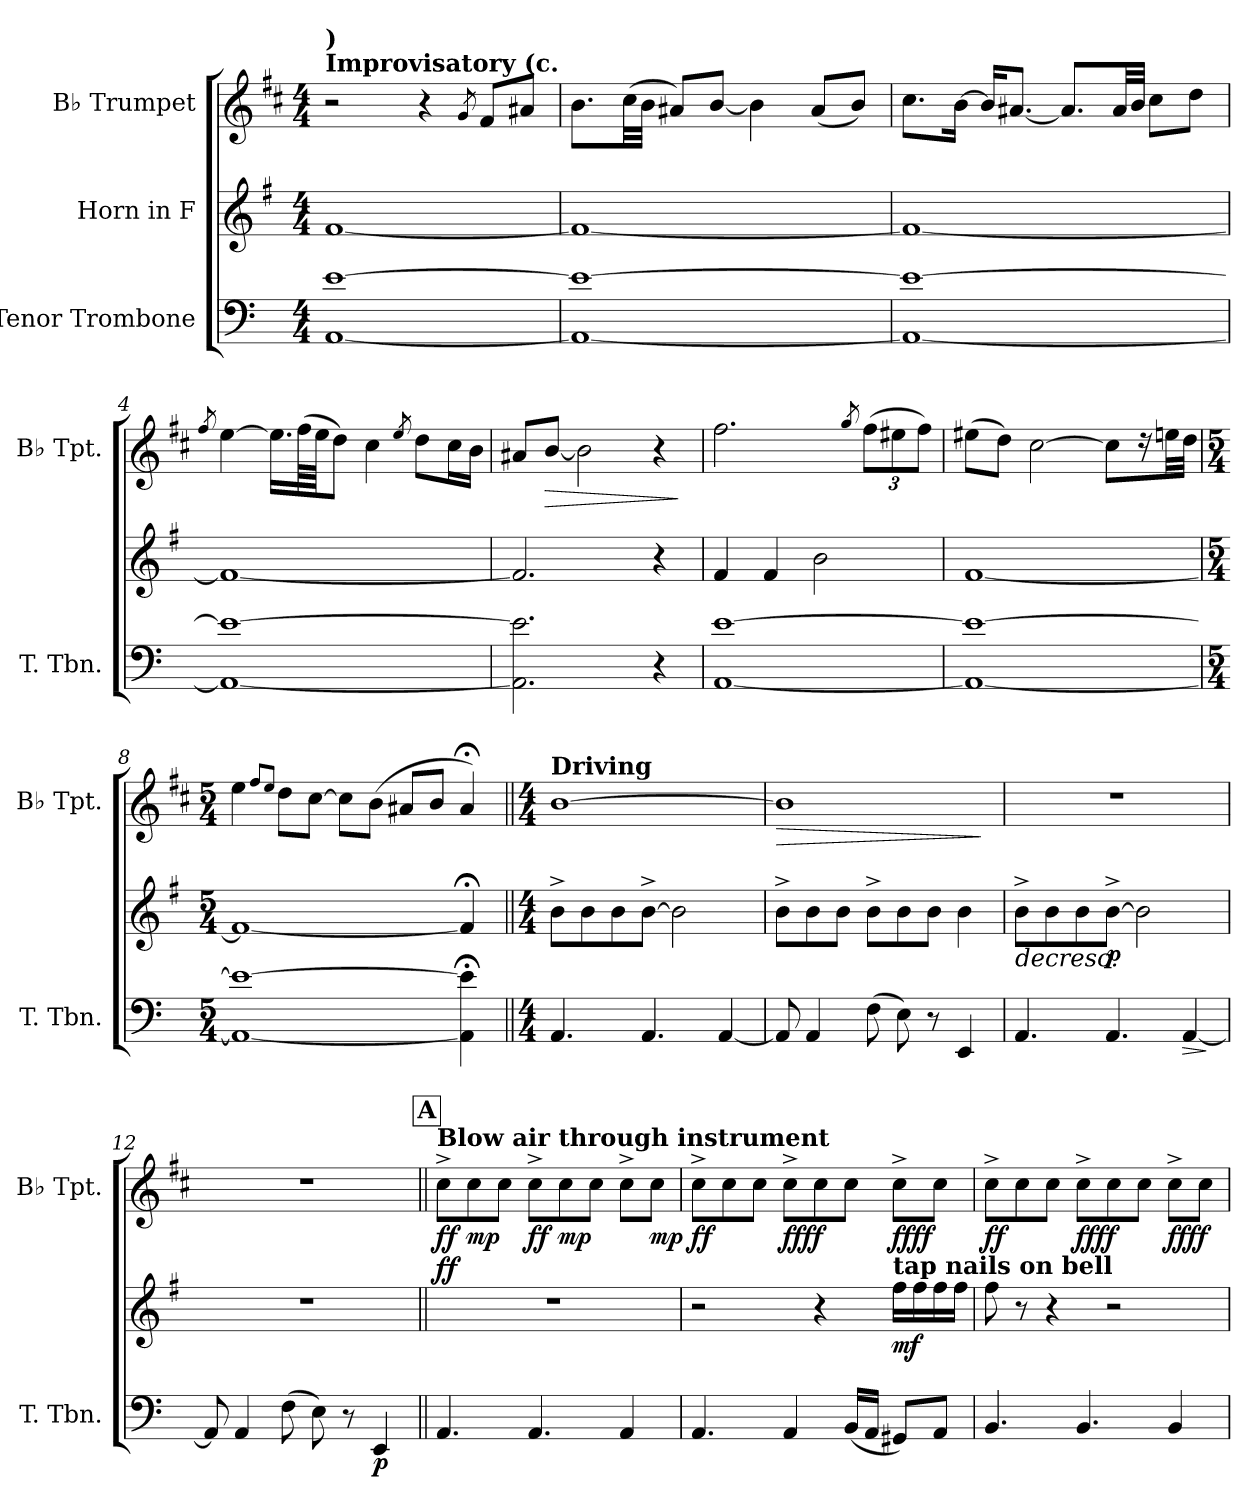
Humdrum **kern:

**kern	**dynam	**kern	**dynam	**kern	**dynam
*part3	*part3	*part2	*part2	*part1	*part1
*staff3	*staff3	*staff2	*staff2	*staff1	*staff1
*I"Tenor Trombone	*	*I"Horn in F	*	*I"B♭ Trumpet	*
*I'T. Tbn.	*	*	*	*I'B♭ Tpt.	*
*clefF4	*	*clefG2	*	*clefG2	*
*	*	*ITrd4c7	*	*ITrd1c2	*
*k[]	*	*k[]	*	*k[]	*
*M4/4	*	*M4/4	*	*M4/4	*
*MM60	*	*MM60	*	*MM60	*
=1	=1	=1	=1	=1	=1
!	!	!	!	!LO:TX:a:B:t=Improvisatory (c.	!
!	!	!	!	!LO:TX:a:B:t=)	!
[1AA [1e	.	[1B	.	2r	.
.	.	.	.	4r	.
.	.	.	.	8qf/	.
.	.	.	.	8e/L	.
.	.	.	.	8g#X/J	.
=2	=2	=2	=2	=2	=2
1AA_ 1e_	.	1B_	.	8.a\L	.
.	.	.	.	(32b\LL	.
.	.	.	.	32a\JJJ	.
.	.	.	.	8g#X/L)	.
.	.	.	.	[8a/J	.
.	.	.	.	4a\]	.
.	.	.	.	(8g#/L	.
.	.	.	.	8a/J)	.
=3	=3	=3	=3	=3	=3
1AA_ 1e_	.	1B_	.	8.b\L	.
.	.	.	.	[16a\Jk	.
.	.	.	.	16a/KL]	.
.	.	.	.	[8.g#X/J	.
.	.	.	.	8.g#/L]	.
.	.	.	.	32g#/LL	.
.	.	.	.	32a/JJJ	.
.	.	.	.	8b\L	.
.	.	.	.	8cc\J	.
!!LO:LB:g=z
=4	=4	=4	=4	=4	=4
.	.	.	.	8qee/	.
1AA_ 1e_	.	1B_	.	[4dd\	.
.	.	.	.	16.dd\LL]	.
.	.	.	.	(64ee\LL	.
.	.	.	.	64dd\JJJ	.
.	.	.	.	8cc\J)	.
.	.	.	.	4b\	.
.	.	.	.	8qdd/	.
.	.	.	.	8cc\L	.
.	.	.	.	16b\L	.
.	.	.	.	16a\JJ	.
=5	=5	=5	=5	=5	=5
2.AA\] 2.e\]	.	2.B/]	.	8g#X/L	.
!	!	!	!	!	!LO:HP:b
.	.	.	.	[8a/J	>
.	.	.	.	2a\]	.
4r	.	4r	.	4r	.
.	.	.	.	.	]
=6	=6	=6	=6	=6	=6
[1AA [1e	.	4B/	.	2.ee\	.
.	.	4B/	.	.	.
.	.	2e\	.	.	.
.	.	.	.	8qff/	.
*	*	*	*	*Xbrackettup	*
.	.	.	.	(12ee\L	.
.	.	.	.	12dd#X\	.
.	.	.	.	12ee\J)	.
!!LO:LB:g=z
=7	=7	=7	=7	=7	=7
1AA_ 1e_	.	[1B	.	(8dd#X\L	.
.	.	.	.	8cc\J)	.
.	.	.	.	[2b\	.
.	.	.	.	8b\L]	.
.	.	.	.	16r	.
.	.	.	.	32ddn\LL	.
.	.	.	.	32cc\JJJ	.
=8	=8	=8	=8	=8	=8
*M5/4	*	*M5/4	*	*M5/4	*
1AA_ 1e_	.	1B_	.	4dd\	.
.	.	.	.	8qee/L	.
.	.	.	.	8qdd/J	.
.	.	.	.	8cc\L	.
.	.	.	.	[8b\J	.
.	.	.	.	8b\L]	.
.	.	.	.	(8a\J	.
.	.	.	.	8g#X/L	.
.	.	.	.	8a/J	.
4AA\];< 4e\];<	.	4B;</]	.	4g#;</)	.
!!LO:PB:g=z
=9||	=9||	=9||	=9||	=9||	=9||
*M4/4	*	*M4/4	*	*M4/4	*
*	*	*	*	*MM136	*
!	!	!	!	!LO:TX:a:B:t=Driving	!
4.AA/	.	8e^\L	.	[1a	.
.	.	8e\	.	.	.
.	.	8e\	.	.	.
4.AA/	.	[8e^\J	.	.	.
.	.	2e\]	.	.	.
[4AA/	.	.	.	.	.
=10	=10	=10	=10	=10	=10
!	!	!	!	!	!LO:HP:b
8AA/]	.	8e^\L	.	1a]	>
4AA/	.	8e\	.	.	.
.	.	8e\J	.	.	.
(8F\	.	8e^\L	.	.	.
8E\)	.	8e\	.	.	.
8r	.	8e\J	.	.	.
4EE/	.	4e\	.	.	.
.	.	.	.	.	]
=11	=11	=11	=11	=11	=11
!	!	!	!LO:HP:b	!	!
4.AA/	.	8e^\L	>	1r	.
.	.	8e\	.	.	.
.	.	8e\	.	.	.
!	!	!	!LO:DY:b	!	!
4.AA/	.	[8e^\J	p	.	.
.	.	2e\]	.	.	.
!	!LO:HP:b	!	!	!	!
[4AA/	>	.	.	.	.
.	]	.	]	.	.
=12	=12	=12	=12	=12	=12
8AA/]	.	1r	.	1r	.
4AA/	.	.	.	.	.
(8F\	.	.	.	.	.
8E\)	.	.	.	.	.
8r	.	.	.	.	.
!	!LO:DY:b	!	!	!	!
4EE/	p	.	.	.	.
!!LO:LB:g=z
!!LO:REH:place=s1:a:B:fs=14:t=A
=13||	=13||	=13||	=13||	=13||	=13||
!	!	!	!	!LO:TX:a:B:t=Blow air through instrument	!
!	!	!	!LO:DY:a	!	!LO:DY:b
4.AA/	.	1r	ff	8b^\L	ff
!	!	!	!	!	!LO:DY:b
.	.	.	.	8b\	mp
.	.	.	.	8b\J	.
!	!	!	!	!	!LO:DY:b
4.AA/	.	.	.	8b^\L	ff
!	!	!	!	!	!LO:DY:b
.	.	.	.	8b\	mp
.	.	.	.	8b\J	.
4AA/	.	.	.	8b^\L	.
!	!	!	!	!	!LO:DY:b
.	.	.	.	8b\J	mp
=14	=14	=14	=14	=14	=14
!	!	!	!	!	!LO:DY:b
4.AA/	.	2r	.	8b^\L	ff
!	!	!	!	!	!LO:DY:b
!	!	!	!	!	!LO:DY:n=1:b
.	.	.	.	8b\	mp mp
.	.	.	.	8b\J	.
!	!	!	!	!	!LO:DY:n=2:b
!	!	!	!	!	!LO:DY:n=3:b
4AA/	.	.	.	8b^\L	ff ff
!	!	!	!	!	!LO:DY:n=4:b
!	!	!	!	!	!LO:DY:n=5:b
.	.	4r	.	8b\	mp mp
(16BB/LL	.	.	.	8b\J	.
16AA/JJ	.	.	.	.	.
!	!	!LO:TX:a:B:t=tap nails on bell	!	!	!
!	!	!	!LO:DY:b	!	!LO:DY:n=6:b
!	!	!	!	!	!LO:DY:n=7:b
8GG#X/L)	.	16b\LL	mf	8b^\L	ff ff
.	.	16b\	.	.	.
!	!	!	!	!	!LO:DY:n=8:b
!	!	!	!	!	!LO:DY:n=9:b
8AA/J	.	16b\	.	8b\J	mp mp
.	.	16b\JJ	.	.	.
=15	=15	=15	=15	=15	=15
!	!	!	!	!	!LO:DY:b
4.BB/	.	8b\	.	8b^\L	ff
!	!	!	!	!	!LO:DY:b
!	!	!	!	!	!LO:DY:n=1:b
.	.	8r	.	8b\	mp mp
.	.	4r	.	8b\J	.
!	!	!	!	!	!LO:DY:n=2:b
!	!	!	!	!	!LO:DY:n=3:b
4.BB/	.	.	.	8b^\L	ff ff
!	!	!	!	!	!LO:DY:n=4:b
!	!	!	!	!	!LO:DY:n=5:b
.	.	2r	.	8b\	mp mp
.	.	.	.	8b\J	.
!	!	!	!	!	!LO:DY:n=6:b
!	!	!	!	!	!LO:DY:n=7:b
4BB/	.	.	.	8b^\L	ff ff
!	!	!	!	!	!LO:DY:n=8:b
!	!	!	!	!	!LO:DY:n=9:b
.	.	.	.	8b\J	mp mp
=	=	=	=	=	=
*-	*-	*-	*-	*-	*-
